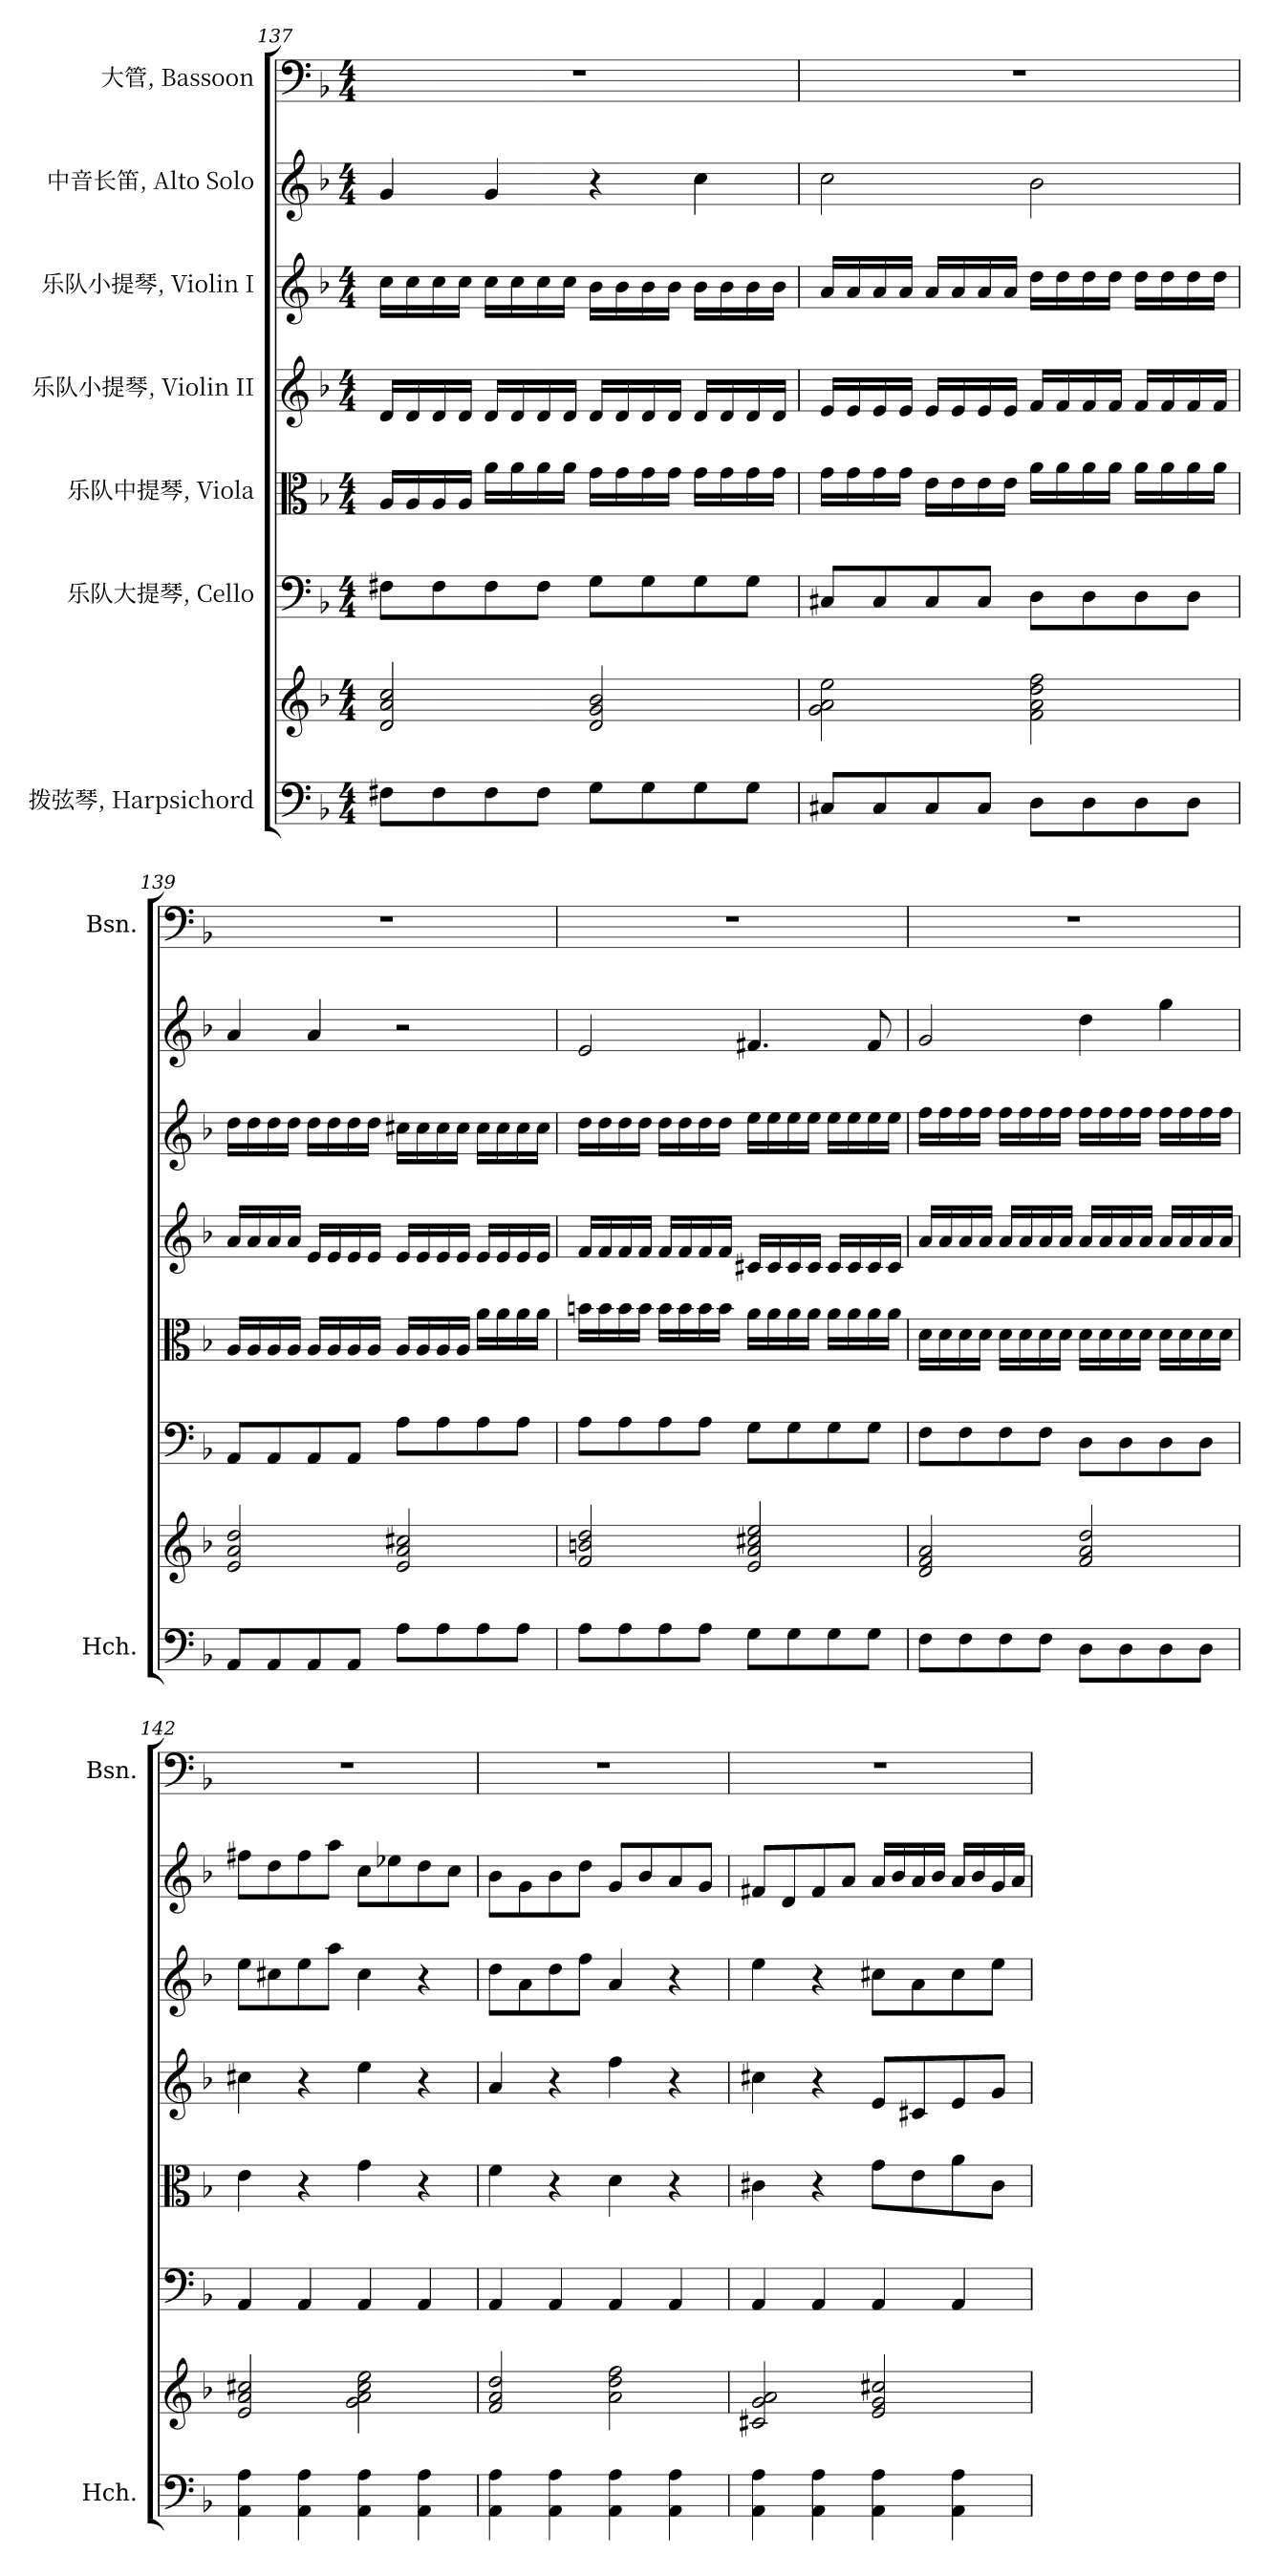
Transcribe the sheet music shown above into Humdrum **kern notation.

**kern	**kern	**kern	**kern	**kern	**kern	**kern	**kern
*part7	*part7	*part6	*part5	*part4	*part3	*part2	*part1
*staff8	*staff7	*staff6	*staff5	*staff4	*staff3	*staff2	*staff1
*I"拨弦琴, Harpsichord	*	*I"乐队大提琴, Cello	*I"乐队中提琴, Viola	*I"乐队小提琴, Violin II	*I"乐队小提琴, Violin I	*I"中音长笛, Alto Solo	*I"大管, Bassoon
*I'Hch.	*	*	*	*	*	*	*I'Bsn.
!!LO:PB:g=z
*clefF4	*clefG2	*clefF4	*clefC3	*clefG2	*clefG2	*clefG2	*clefF4
*	*	*	*	*	*	*ITrd3c5	*
*k[b-]	*k[b-]	*k[b-]	*k[b-]	*k[b-]	*k[b-]	*k[]	*k[b-]
*M4/4	*M4/4	*M4/4	*M4/4	*M4/4	*M4/4	*M4/4	*M4/4
=137	=137	=137	=137	=137	=137	=137	=137
8F#X\L	2d/ 2a/ 2cc/	8F#X\L	16A/LL	16d/LL	16cc\LL	4d/	1r
.	.	.	16A/	16d/	16cc\	.	.
8F#\	.	8F#\	16A/	16d/	16cc\	.	.
.	.	.	16A/JJ	16d/JJ	16cc\JJ	.	.
8F#\	.	8F#\	16a\LL	16d/LL	16cc\LL	4d/	.
.	.	.	16a\	16d/	16cc\	.	.
8F#\J	.	8F#\J	16a\	16d/	16cc\	.	.
.	.	.	16a\JJ	16d/JJ	16cc\JJ	.	.
8G\L	2d/ 2g/ 2b-/	8G\L	16g\LL	16d/LL	16b-\LL	4r	.
.	.	.	16g\	16d/	16b-\	.	.
8G\	.	8G\	16g\	16d/	16b-\	.	.
.	.	.	16g\JJ	16d/JJ	16b-\JJ	.	.
8G\	.	8G\	16g\LL	16d/LL	16b-\LL	4g\	.
.	.	.	16g\	16d/	16b-\	.	.
8G\J	.	8G\J	16g\	16d/	16b-\	.	.
.	.	.	16g\JJ	16d/JJ	16b-\JJ	.	.
=138	=138	=138	=138	=138	=138	=138	=138
8C#X/L	2g\ 2a\ 2ee\	8C#X/L	16g\LL	16e/LL	16a/LL	2g\	1r
.	.	.	16g\	16e/	16a/	.	.
8C#/	.	8C#/	16g\	16e/	16a/	.	.
.	.	.	16g\JJ	16e/JJ	16a/JJ	.	.
8C#/	.	8C#/	16e\LL	16e/LL	16a/LL	.	.
.	.	.	16e\	16e/	16a/	.	.
8C#/J	.	8C#/J	16e\	16e/	16a/	.	.
.	.	.	16e\JJ	16e/JJ	16a/JJ	.	.
8D\L	2f\ 2a\ 2dd\ 2ff\	8D\L	16a\LL	16f/LL	16dd\LL	2f\	.
.	.	.	16a\	16f/	16dd\	.	.
8D\	.	8D\	16a\	16f/	16dd\	.	.
.	.	.	16a\JJ	16f/JJ	16dd\JJ	.	.
8D\	.	8D\	16a\LL	16f/LL	16dd\LL	.	.
.	.	.	16a\	16f/	16dd\	.	.
8D\J	.	8D\J	16a\	16f/	16dd\	.	.
.	.	.	16a\JJ	16f/JJ	16dd\JJ	.	.
!!LO:PB:g=z
=139	=139	=139	=139	=139	=139	=139	=139
8AA/L	2e/ 2a/ 2dd/	8AA/L	16A/LL	16a/LL	16dd\LL	4e/	1r
.	.	.	16A/	16a/	16dd\	.	.
8AA/	.	8AA/	16A/	16a/	16dd\	.	.
.	.	.	16A/JJ	16a/JJ	16dd\JJ	.	.
8AA/	.	8AA/	16A/LL	16e/LL	16dd\LL	4e/	.
.	.	.	16A/	16e/	16dd\	.	.
8AA/J	.	8AA/J	16A/	16e/	16dd\	.	.
.	.	.	16A/JJ	16e/JJ	16dd\JJ	.	.
8A\L	2e/ 2a/ 2cc#X/	8A\L	16A/LL	16e/LL	16cc#X\LL	2r	.
.	.	.	16A/	16e/	16cc#\	.	.
8A\	.	8A\	16A/	16e/	16cc#\	.	.
.	.	.	16A/JJ	16e/JJ	16cc#\JJ	.	.
8A\	.	8A\	16a\LL	16e/LL	16cc#\LL	.	.
.	.	.	16a\	16e/	16cc#\	.	.
8A\J	.	8A\J	16a\	16e/	16cc#\	.	.
.	.	.	16a\JJ	16e/JJ	16cc#\JJ	.	.
=140	=140	=140	=140	=140	=140	=140	=140
8A\L	2f/ 2bn/ 2dd/	8A\L	16bn\LL	16f/LL	16dd\LL	2B/	1r
.	.	.	16b\	16f/	16dd\	.	.
8A\	.	8A\	16b\	16f/	16dd\	.	.
.	.	.	16b\JJ	16f/JJ	16dd\JJ	.	.
8A\	.	8A\	16b\LL	16f/LL	16dd\LL	.	.
.	.	.	16b\	16f/	16dd\	.	.
8A\J	.	8A\J	16b\	16f/	16dd\	.	.
.	.	.	16b\JJ	16f/JJ	16dd\JJ	.	.
8G\L	2e/ 2a/ 2cc#X/ 2ee/	8G\L	16a\LL	16c#X/LL	16ee\LL	4.c#X/	.
.	.	.	16a\	16c#/	16ee\	.	.
8G\	.	8G\	16a\	16c#/	16ee\	.	.
.	.	.	16a\JJ	16c#/JJ	16ee\JJ	.	.
8G\	.	8G\	16a\LL	16c#/LL	16ee\LL	.	.
.	.	.	16a\	16c#/	16ee\	.	.
8G\J	.	8G\J	16a\	16c#/	16ee\	8c#/	.
.	.	.	16a\JJ	16c#/JJ	16ee\JJ	.	.
!!LO:PB:g=z
=141	=141	=141	=141	=141	=141	=141	=141
8F\L	2d/ 2f/ 2a/	8F\L	16d\LL	16a/LL	16ff\LL	2d/	1r
.	.	.	16d\	16a/	16ff\	.	.
8F\	.	8F\	16d\	16a/	16ff\	.	.
.	.	.	16d\JJ	16a/JJ	16ff\JJ	.	.
8F\	.	8F\	16d\LL	16a/LL	16ff\LL	.	.
.	.	.	16d\	16a/	16ff\	.	.
8F\J	.	8F\J	16d\	16a/	16ff\	.	.
.	.	.	16d\JJ	16a/JJ	16ff\JJ	.	.
8D\L	2f/ 2a/ 2dd/	8D\L	16d\LL	16a/LL	16ff\LL	4a\	.
.	.	.	16d\	16a/	16ff\	.	.
8D\	.	8D\	16d\	16a/	16ff\	.	.
.	.	.	16d\JJ	16a/JJ	16ff\JJ	.	.
8D\	.	8D\	16d\LL	16a/LL	16ff\LL	4dd\	.
.	.	.	16d\	16a/	16ff\	.	.
8D\J	.	8D\J	16d\	16a/	16ff\	.	.
.	.	.	16d\JJ	16a/JJ	16ff\JJ	.	.
=142	=142	=142	=142	=142	=142	=142	=142
4AA\ 4A\	2e/ 2a/ 2cc#X/	4AA/	4e\	4cc#X\	8ee\L	8cc#X\L	1r
.	.	.	.	.	8cc#X\	8a\	.
4AA\ 4A\	.	4AA/	4r	4r	8ee\	8cc#\	.
.	.	.	.	.	8aa\J	8ee\J	.
4AA\ 4A\	2g\ 2a\ 2cc#\ 2ee\	4AA/	4g\	4ee\	4cc#\	8g\L	.
.	.	.	.	.	.	8b-X\	.
4AA\ 4A\	.	4AA/	4r	4r	4r	8a\	.
.	.	.	.	.	.	8g\J	.
=143	=143	=143	=143	=143	=143	=143	=143
4AA\ 4A\	2f/ 2a/ 2dd/	4AA/	4f\	4a/	8dd\L	8f\L	1r
.	.	.	.	.	8a\	8d\	.
4AA\ 4A\	.	4AA/	4r	4r	8dd\	8f\	.
.	.	.	.	.	8ff\J	8a\J	.
4AA\ 4A\	2a\ 2dd\ 2ff\	4AA/	4d\	4ff\	4a/	8d/L	.
.	.	.	.	.	.	8f/	.
4AA\ 4A\	.	4AA/	4r	4r	4r	8e/	.
.	.	.	.	.	.	8d/J	.
!!LO:PB:g=z
=144	=144	=144	=144	=144	=144	=144	=144
4AA\ 4A\	2c#X/ 2g/ 2a/	4AA/	4c#X\	4cc#X\	4ee\	8c#X/L	1r
.	.	.	.	.	.	8A/	.
4AA\ 4A\	.	4AA/	4r	4r	4r	8c#/	.
.	.	.	.	.	.	8e/J	.
4AA\ 4A\	2e/ 2g/ 2cc#X/	4AA/	8g\L	8e/L	8cc#X\L	16e/LL	.
.	.	.	.	.	.	16f/	.
.	.	.	8e\	8c#X/	8a\	16e/	.
.	.	.	.	.	.	16f/JJ	.
4AA\ 4A\	.	4AA/	8a\	8e/	8cc#\	16e/LL	.
.	.	.	.	.	.	16f/	.
.	.	.	8c#\J	8g/J	8ee\J	16d/	.
.	.	.	.	.	.	16e/JJ	.
=	=	=	=	=	=	=	=
*-	*-	*-	*-	*-	*-	*-	*-
